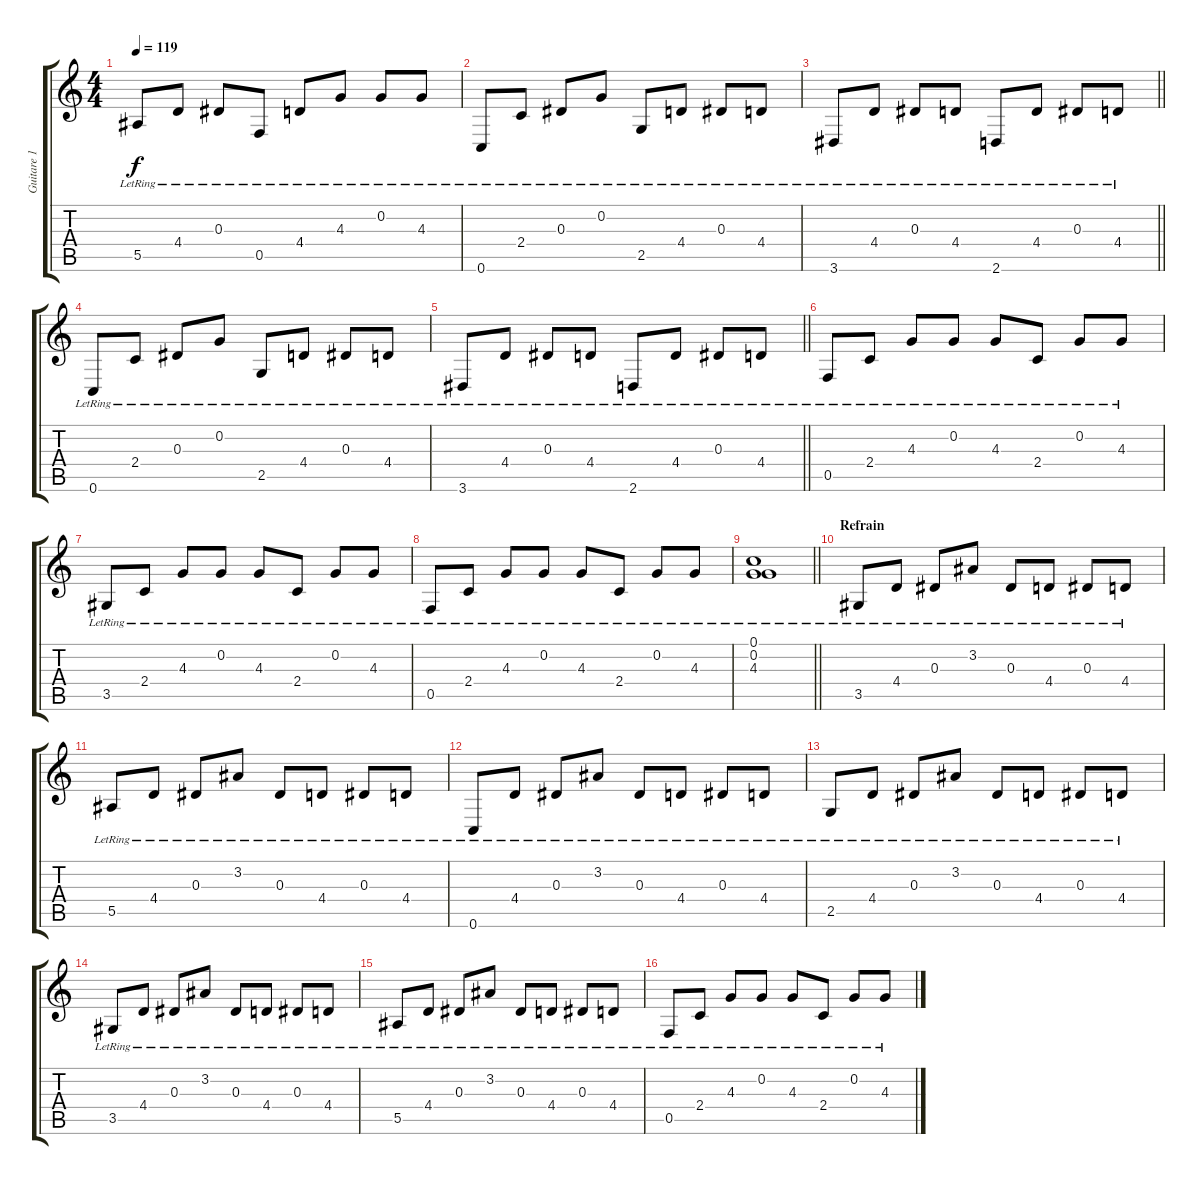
\track ("Guitare 1 (Tom)" "Guitare 1 ") {instrument acousticguitarsteel}
\staff {score tabs}
\tuning (C4 G3 Eb3 Bb2 F2 C2) {hide}
\ts (4 4)
\tempo 119
\clef g2
\ks c
5.5{lr}.8{dy f} 4.4{lr}.8 0.3{lr}.8 0.5{lr}.8 4.4{lr}.8 4.3{lr}.8 0.2{lr}.8 4.3{lr}.8 |
0.6{lr}.8 2.4{lr}.8 0.3{lr}.8 0.2{lr}.8 2.5{lr}.8 4.4{lr}.8 0.3{lr}.8 4.4{lr}.8 |
\barLineRight lightlight
3.6{lr}.8 4.4{lr}.8 0.3{lr}.8 4.4{lr}.8 2.6{lr}.8 4.4{lr}.8 0.3{lr}.8 4.4{lr}.8 |
0.6{lr}.8 2.4{lr}.8 0.3{lr}.8 0.2{lr}.8 2.5{lr}.8 4.4{lr}.8 0.3{lr}.8 4.4{lr}.8 |
\barLineRight lightlight
3.6{lr}.8 4.4{lr}.8 0.3{lr}.8 4.4{lr}.8 2.6{lr}.8 4.4{lr}.8 0.3{lr}.8 4.4{lr}.8 |
0.5{lr}.8 2.4{lr}.8 4.3{lr}.8 0.2{lr}.8 4.3{lr}.8 2.4{lr}.8 0.2{lr}.8 4.3{lr}.8 |
3.5{lr}.8 2.4{lr}.8 4.3{lr}.8 0.2{lr}.8 4.3{lr}.8 2.4{lr}.8 0.2{lr}.8 4.3{lr}.8 |
0.5{lr}.8 2.4{lr}.8 4.3{lr}.8 0.2{lr}.8 4.3{lr}.8 2.4{lr}.8 0.2{lr}.8 4.3{lr}.8 |
\barLineRight lightlight
(0.1 0.2{lr} 4.3{lr}).1 |
\section ("" "Refrain")
3.5{lr}.8 4.4{lr}.8 0.3{lr}.8 3.2{lr}.8 0.3{lr}.8 4.4{lr}.8 0.3{lr}.8 4.4{lr}.8 |
5.5{lr}.8 4.4{lr}.8 0.3{lr}.8 3.2{lr}.8 0.3{lr}.8 4.4{lr}.8 0.3{lr}.8 4.4{lr}.8 |
0.6{lr}.8 4.4{lr}.8 0.3{lr}.8 3.2{lr}.8 0.3{lr}.8 4.4{lr}.8 0.3{lr}.8 4.4{lr}.8 |
2.5{lr}.8 4.4{lr}.8 0.3{lr}.8 3.2{lr}.8 0.3{lr}.8 4.4{lr}.8 0.3{lr}.8 4.4{lr}.8 |
3.5{lr}.8 4.4{lr}.8 0.3{lr}.8 3.2{lr}.8 0.3{lr}.8 4.4{lr}.8 0.3{lr}.8 4.4{lr}.8 |
5.5{lr}.8 4.4{lr}.8 0.3{lr}.8 3.2{lr}.8 0.3{lr}.8 4.4{lr}.8 0.3{lr}.8 4.4{lr}.8 |
0.5{lr}.8 2.4{lr}.8 4.3{lr}.8 0.2{lr}.8 4.3{lr}.8 2.4{lr}.8 0.2{lr}.8 4.3{lr}.8
